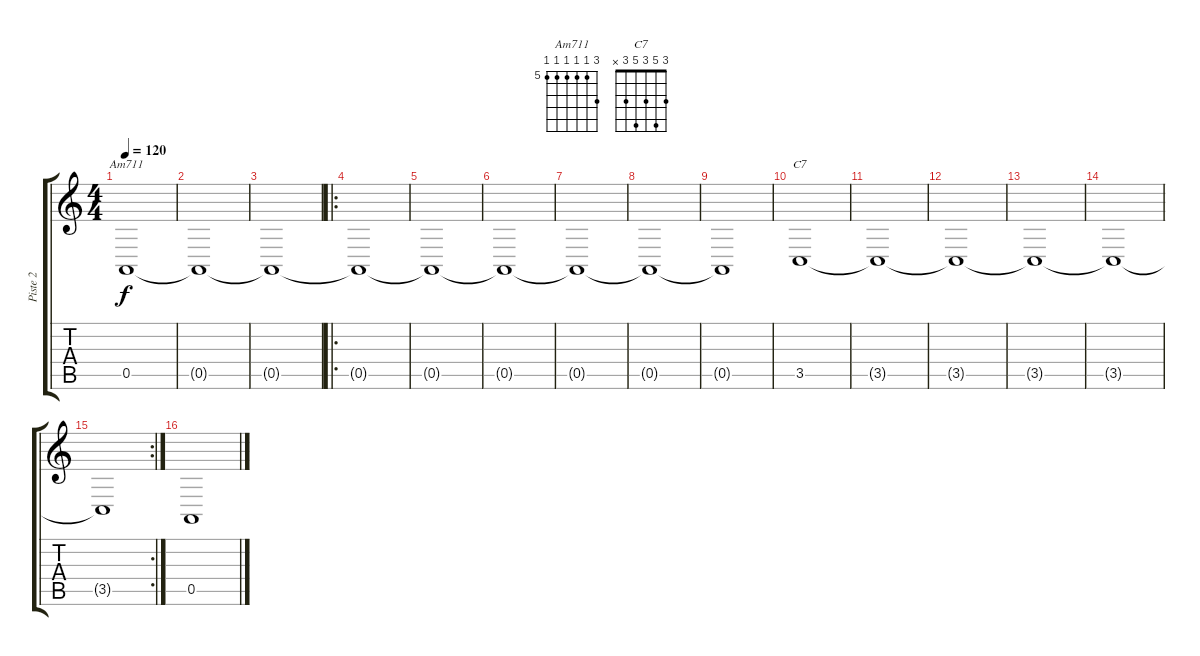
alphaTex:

\track ("Piste 2" "Piste 2") {instrument synthbrass1}
\staff {score tabs}
\tuning (E4 B3 G3 D3 A2 E2) {hide}
\chord ("Am711" 7 5 5 5 5 5) {firstfret 5}
\chord ("C7" 3 5 3 5 3 x)
\ts (4 4)
\tempo 120
\clef g2
\ks c
0.5.1{ch "Am711" dy f instrument synthbrass1} |
0.5{t}.1 |
0.5{t}.1 |
\ro
0.5{t}.1 |
0.5{t}.1 |
0.5{t}.1 |
0.5{t}.1 |
0.5{t}.1 |
0.5{t}.1 |
3.5.1{ch "C7"} |
3.5{t}.1 |
3.5{t}.1 |
3.5{t}.1 |
3.5{t}.1 |
\rc 2
3.5{t}.1 |
0.5.1
